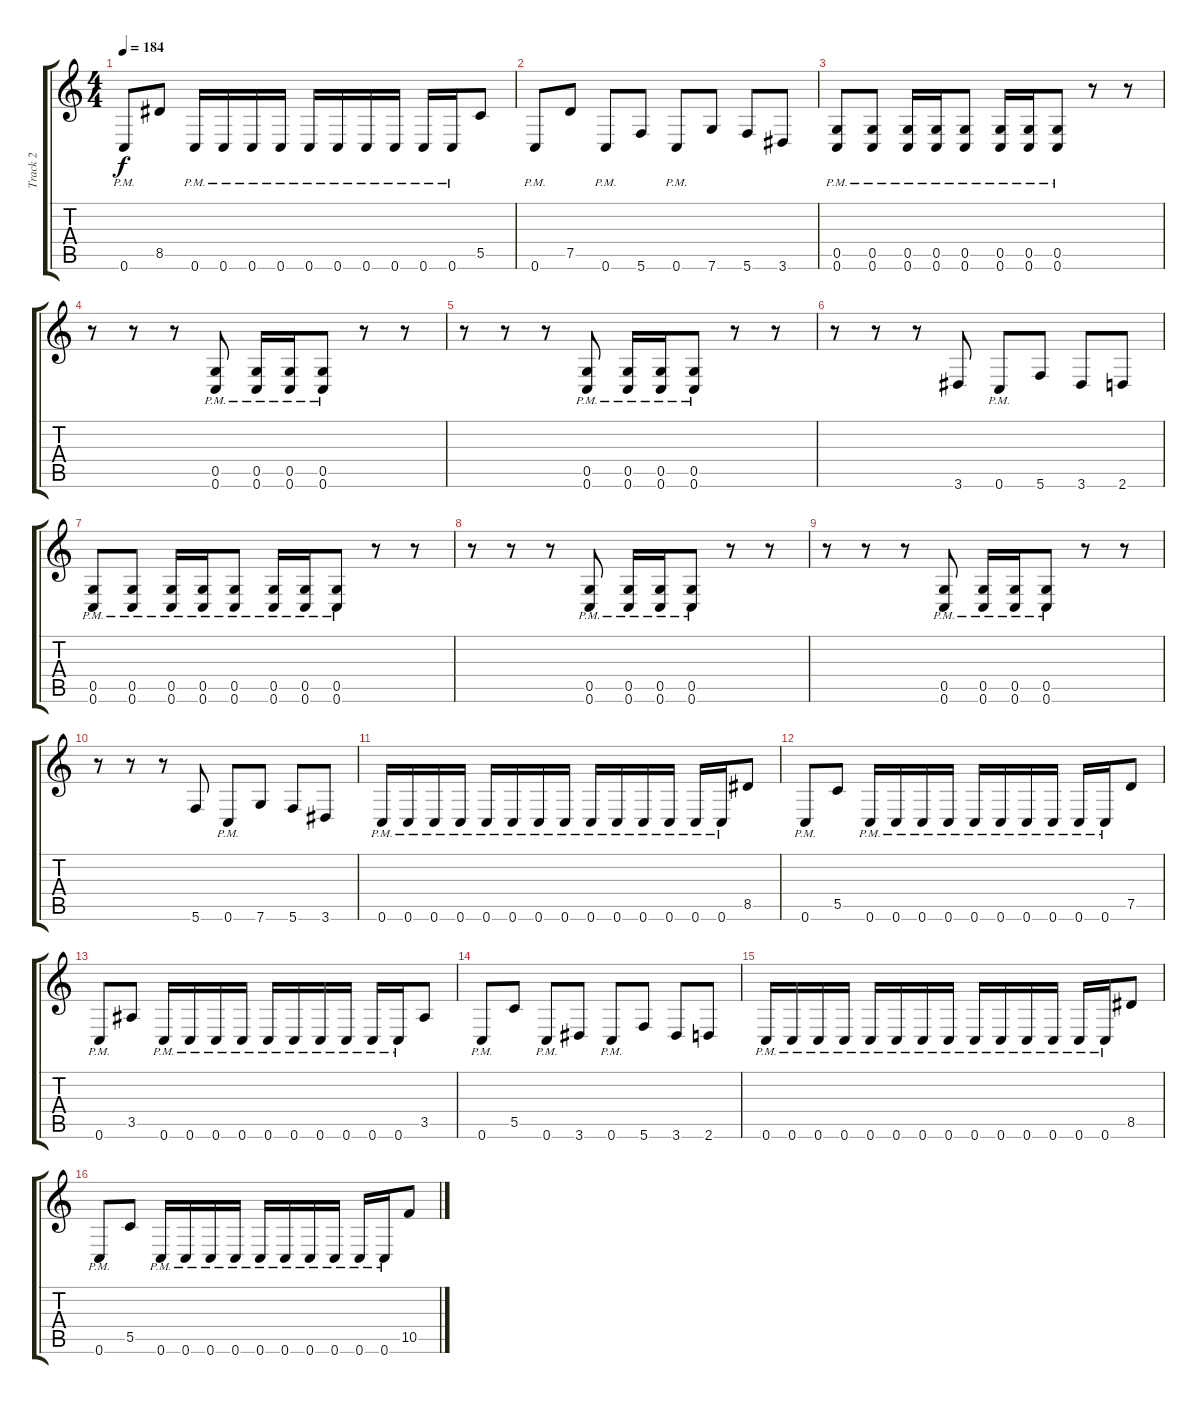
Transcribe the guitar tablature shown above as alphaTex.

\track ("Track 2" "Track 2") {instrument distortionguitar}
\staff {score tabs}
\tuning (D4 A3 F3 C3 G2 C2) {hide}
\ts (4 4)
\tempo 184
\clef g2
\ks c
0.6{pm}.8{dy f} 8.5.8 0.6{pm}.16 0.6{pm}.16 0.6{pm}.16 0.6{pm}.16 0.6{pm}.16 0.6{pm}.16 0.6{pm}.16 0.6{pm}.16 0.6{pm}.16 0.6{pm}.16 5.5.8 |
0.6{pm}.8 7.5.8 0.6{pm}.8 5.6.8 0.6{pm}.8 7.6.8 5.6.8 3.6.8 |
(0.5{pm} 0.6{pm}).8 (0.5{pm} 0.6{pm}).8 (0.5{pm} 0.6{pm}).16 (0.5{pm} 0.6{pm}).16 (0.5{pm} 0.6{pm}).8 (0.5{pm} 0.6{pm}).16 (0.5{pm} 0.6{pm}).16 (0.5{pm} 0.6{pm}).8 r.8 r.8 |
r.8 r.8 r.8 (0.5{pm} 0.6{pm}).8 (0.5{pm} 0.6{pm}).16 (0.5{pm} 0.6{pm}).16 (0.5{pm} 0.6{pm}).8 r.8 r.8 |
r.8 r.8 r.8 (0.5{pm} 0.6{pm}).8 (0.5{pm} 0.6{pm}).16 (0.5{pm} 0.6{pm}).16 (0.5{pm} 0.6{pm}).8 r.8 r.8 |
r.8 r.8 r.8 3.6.8 0.6{pm}.8 5.6.8 3.6.8 2.6.8 |
(0.5{pm} 0.6{pm}).8 (0.5{pm} 0.6{pm}).8 (0.5{pm} 0.6{pm}).16 (0.5{pm} 0.6{pm}).16 (0.5{pm} 0.6{pm}).8 (0.5{pm} 0.6{pm}).16 (0.5{pm} 0.6{pm}).16 (0.5{pm} 0.6{pm}).8 r.8 r.8 |
r.8 r.8 r.8 (0.5{pm} 0.6{pm}).8 (0.5{pm} 0.6{pm}).16 (0.5{pm} 0.6{pm}).16 (0.5{pm} 0.6{pm}).8 r.8 r.8 |
r.8 r.8 r.8 (0.5{pm} 0.6{pm}).8 (0.5{pm} 0.6{pm}).16 (0.5{pm} 0.6{pm}).16 (0.5{pm} 0.6{pm}).8 r.8 r.8 |
r.8 r.8 r.8 5.6.8 0.6{pm}.8 7.6.8 5.6.8 3.6.8 |
0.6{pm}.16 0.6{pm}.16 0.6{pm}.16 0.6{pm}.16 0.6{pm}.16 0.6{pm}.16 0.6{pm}.16 0.6{pm}.16 0.6{pm}.16 0.6{pm}.16 0.6{pm}.16 0.6{pm}.16 0.6{pm}.16 0.6{pm}.16 8.5.8 |
0.6{pm}.8 5.5.8 0.6{pm}.16 0.6{pm}.16 0.6{pm}.16 0.6{pm}.16 0.6{pm}.16 0.6{pm}.16 0.6{pm}.16 0.6{pm}.16 0.6{pm}.16 0.6{pm}.16 7.5.8 |
0.6{pm}.8 3.5.8 0.6{pm}.16 0.6{pm}.16 0.6{pm}.16 0.6{pm}.16 0.6{pm}.16 0.6{pm}.16 0.6{pm}.16 0.6{pm}.16 0.6{pm}.16 0.6{pm}.16 3.5.8 |
0.6{pm}.8 5.5.8 0.6{pm}.8 3.6.8 0.6{pm}.8 5.6.8 3.6.8 2.6.8 |
0.6{pm}.16 0.6{pm}.16 0.6{pm}.16 0.6{pm}.16 0.6{pm}.16 0.6{pm}.16 0.6{pm}.16 0.6{pm}.16 0.6{pm}.16 0.6{pm}.16 0.6{pm}.16 0.6{pm}.16 0.6{pm}.16 0.6{pm}.16 8.5.8 |
0.6{pm}.8 5.5.8 0.6{pm}.16 0.6{pm}.16 0.6{pm}.16 0.6{pm}.16 0.6{pm}.16 0.6{pm}.16 0.6{pm}.16 0.6{pm}.16 0.6{pm}.16 0.6{pm}.16 10.5.8
